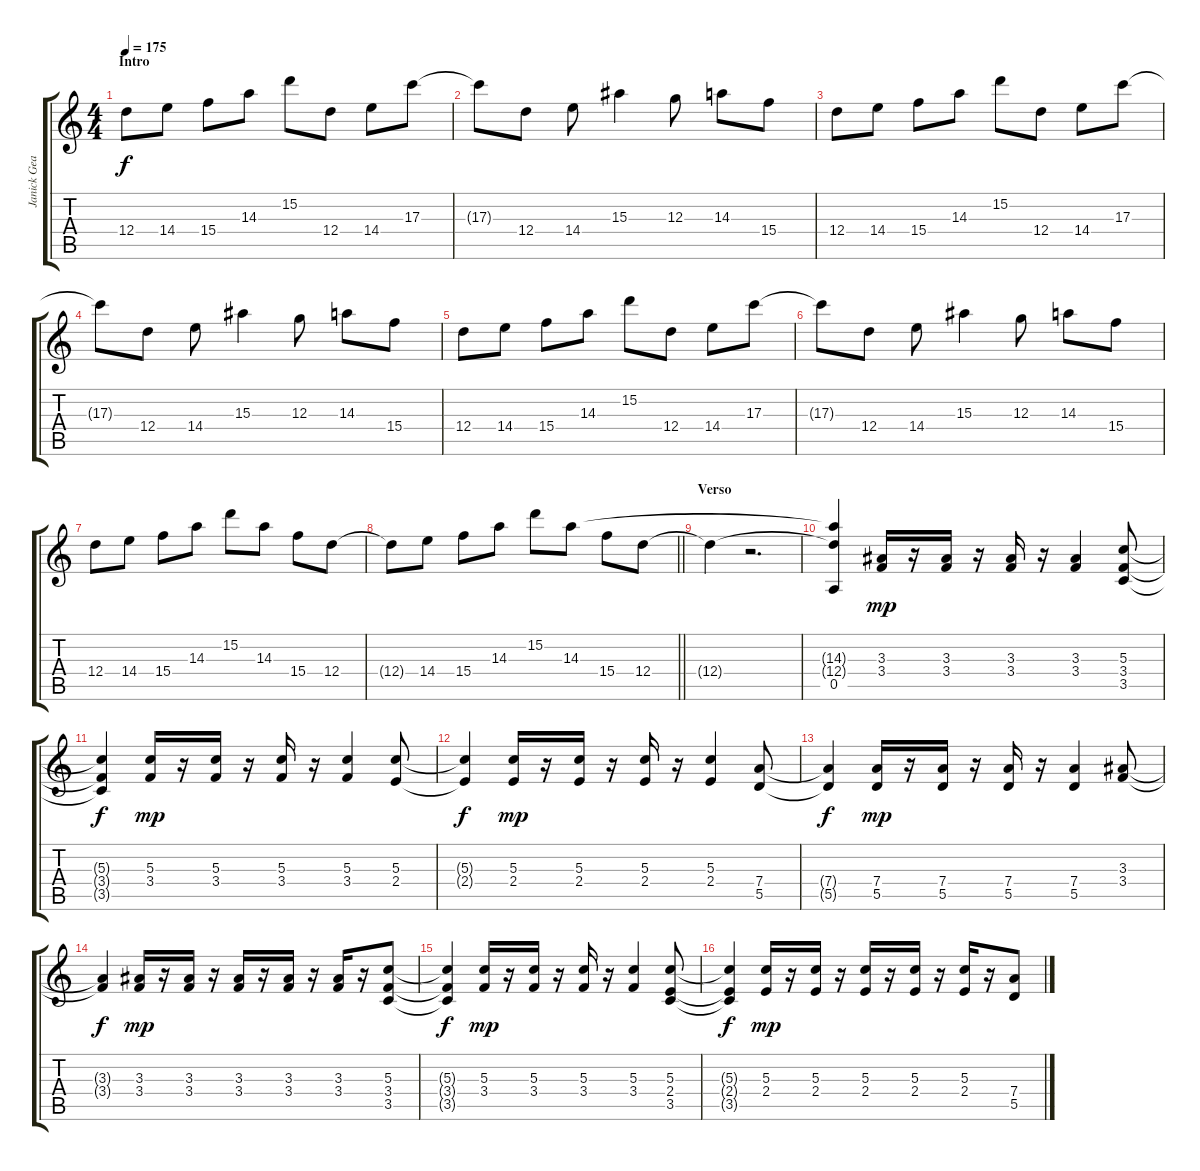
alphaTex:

\track ("Janick Gears" "Janick Gea") {instrument distortionguitar}
\staff {score tabs}
\tuning (E4 B3 G3 D3 A2 E2) {hide}
\ts (4 4)
\section ("" "Intro")
\tempo 175
\clef g2
\ks c
12.4.8{dy f instrument distortionguitar} 14.4.8 15.4.8 14.3.8 15.2.8 12.4.8 14.4.8 17.3.8 |
17.3{t}.8 12.4.8 14.4.8 15.3.4 12.3.8 14.3.8 15.4.8 |
12.4.8 14.4.8 15.4.8 14.3.8 15.2.8 12.4.8 14.4.8 17.3.8 |
17.3{t}.8 12.4.8 14.4.8 15.3.4 12.3.8 14.3.8 15.4.8 |
12.4.8 14.4.8 15.4.8 14.3.8 15.2.8 12.4.8 14.4.8 17.3.8 |
17.3{t}.8 12.4.8 14.4.8 15.3.4 12.3.8 14.3.8 15.4.8 |
12.4.8 14.4.8 15.4.8 14.3.8 15.2.8 14.3.8 15.4.8 12.4.8 |
\barLineRight lightlight
12.4{t}.8 14.4.8 15.4.8 14.3.8 15.2.8 14.3.8 15.4.8 12.4.8 |
\section ("" "Verso")
12.4{t}.4 r.2{d} |
(14.3{t} 12.4{t} 0.5).4 (3.3 3.4).16{dy mp} r.16 (3.3 3.4).16 r.16 (3.3 3.4).16 r.16 (3.3 3.4).4 (5.3 3.4 3.5).8 |
(5.3{t} 3.4{t} 3.5{t}).4{dy f} (5.3 3.4).16{dy mp} r.16 (5.3 3.4).16 r.16 (5.3 3.4).16 r.16 (5.3 3.4).4 (5.3 2.4).8 |
(5.3{t} 2.4{t}).4{dy f} (5.3 2.4).16{dy mp} r.16 (5.3 2.4).16 r.16 (5.3 2.4).16 r.16 (5.3 2.4).4 (7.4 5.5).8 |
(7.4{t} 5.5{t}).4{dy f} (7.4 5.5).16{dy mp} r.16 (7.4 5.5).16 r.16 (7.4 5.5).16 r.16 (7.4 5.5).4 (3.3 3.4).8 |
(3.3{t} 3.4{t}).4{dy f} (3.3 3.4).16{dy mp} r.16 (3.3 3.4).16 r.16 (3.3 3.4).16 r.16 (3.3 3.4).16 r.16 (3.3 3.4).16 r.16 (5.3 3.4 3.5).8 |
(5.3{t} 3.4{t} 3.5{t}).4{dy f} (5.3 3.4).16{dy mp} r.16 (5.3 3.4).16 r.16 (5.3 3.4).16 r.16 (5.3 3.4).4 (5.3 2.4 3.5).8 |
(5.3{t} 2.4{t} 3.5{t}).4{dy f} (5.3 2.4).16{dy mp} r.16 (5.3 2.4).16 r.16 (5.3 2.4).16 r.16 (5.3 2.4).16 r.16 (5.3 2.4).16 r.16 (7.4 5.5).8
